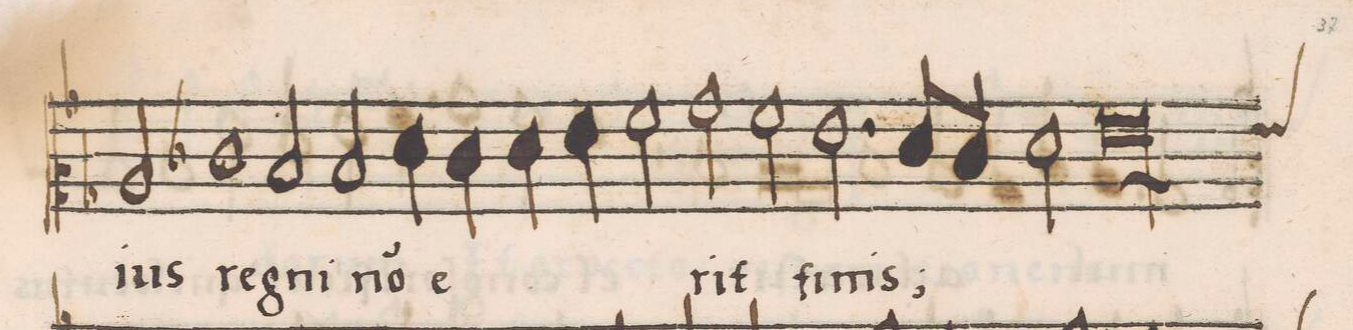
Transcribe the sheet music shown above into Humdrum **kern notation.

**kern	**text
*I"CANTVS	*
*clefC2	*
*k[b-]	*
*met(c|)	*
*M2/1	*
2c/	-ius
=167	=167
1e-X	re-
2d/	-gni
2d/	no(n)
=168	=168
4f\	e-
4e\	.
4f\	.
4g\	.
2a\	.
2b-\	-rit
=169	=169
2a\	fi-
2.g\	-nis;
8f/L	.
8e/J	.
2f\	.
=170	=170
*custos:g	*
[0gl	.
=171	=171
*-	*-
